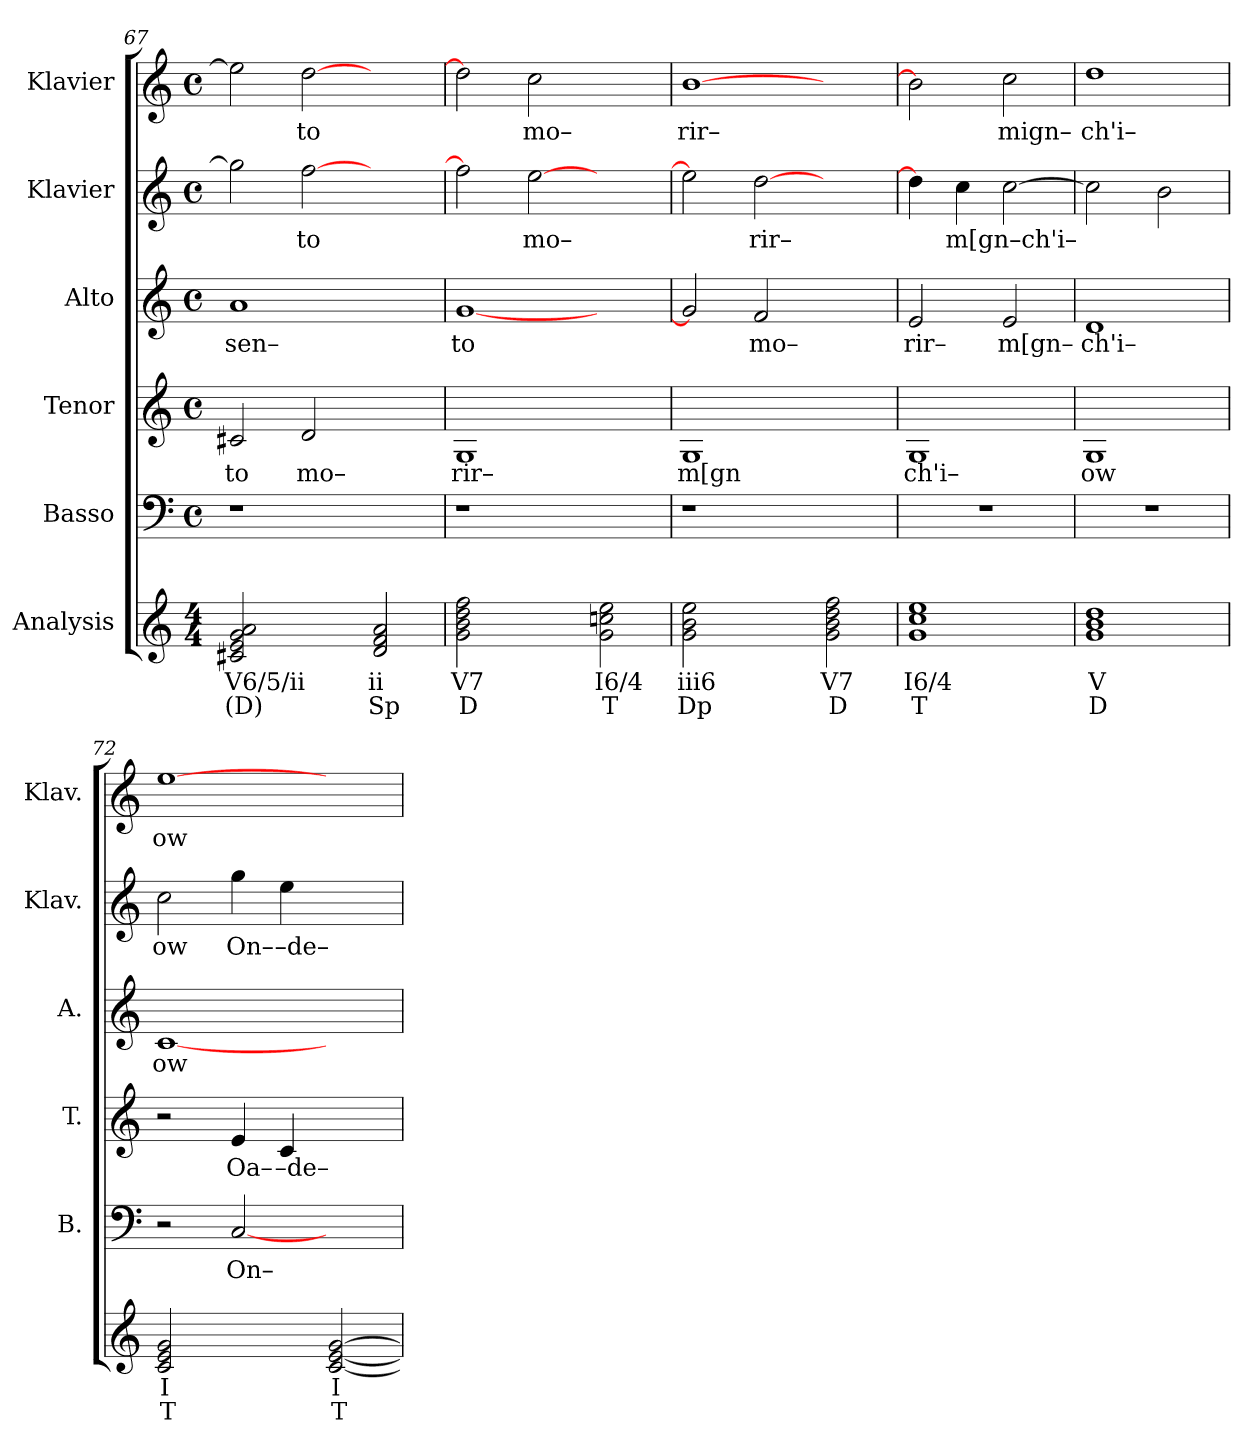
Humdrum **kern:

**kern	**text	**text	**kern	**text	**kern	**text	**kern	**text	**kern	**text	**kern	**text
*part6	*part6	*part6	*part5	*part5	*part4	*part4	*part3	*part3	*part2	*part2	*part1	*part1
*staff6	*staff6	*staff6	*staff5	*staff5	*staff4	*staff4	*staff3	*staff3	*staff2	*staff2	*staff1	*staff1
*I"Analysis	*	*	*I"Basso	*	*I"Tenor	*	*I"Alto	*	*I"Klavier	*	*I"Klavier	*
*	*	*	*I'B.	*	*I'T.	*	*I'A.	*	*I'Klav.	*	*I'Klav.	*
*	*	*	*clefF4	*	*clefG2	*	*clefG2	*	*clefG2	*	*clefG2	*
*k[]	*	*	*k[]	*	*k[]	*	*k[]	*	*k[]	*	*k[]	*
*M4/4	*	*	*M4/4	*	*M4/4	*	*M4/4	*	*M4/4	*	*M4/4	*
*	*	*	*met(c)	*	*met(c)	*	*met(c)	*	*met(c)	*	*met(c)	*
=67	=67	=67	=67	=67	=67	=67	=67	=67	=67	=67	=67	=67
!	!	!	!	!	!	!LO:LY:b	!	!	!	!	!	!
!	!	!	!	!	!	!	!	!LO:LY:b	!	!	!	!
2c#X 2e 2g 2a	V6/5/ii	(D)	1r	.	2c#X/	to	1a	sen–	2gg\]	.	2ee\]	.
!	!	!	!	!	!	!LO:LY:b	!	!	!	!	!	!
!	!	!	!	!	!	!	!	!	!	!LO:LY:b	!	!
!	!	!	!	!	!	!	!	!	!	!	!	!LO:LY:b
2ryy	.	.	.	.	2d/	mo–	.	.	[2ff\	to	[2dd\	to
2d 2f 2a	ii	Sp	2ryy	.	2ryy	.	2ryy	.	2ryy	.	2ryy	.
=68	=68	=68	=68	=68	=68	=68	=68	=68	=68	=68	=68	=68
!	!	!	!	!	!	!LO:LY:b	!	!	!	!	!	!
!	!	!	!	!	!	!	!	!LO:LY:b	!	!	!	!
2g 2b 2dd 2ff	V7	D	1r	.	1G	rir–	[1g	to	2ff\]	.	2dd\]	.
!	!	!	!	!	!	!	!	!	!	!LO:LY:b	!	!
!	!	!	!	!	!	!	!	!	!	!	!	!LO:LY:b
2ryy	.	.	.	.	.	.	.	.	[2ee\	mo–	2cc\	mo–
2g 2ccn 2ee	I6/4	T	2ryy	.	2ryy	.	2ryy	.	2ryy	.	2ryy	.
=69	=69	=69	=69	=69	=69	=69	=69	=69	=69	=69	=69	=69
!	!	!	!	!	!	!LO:LY:b	!	!	!	!	!	!
!	!	!	!	!	!	!	!	!	!	!	!	!LO:LY:b
2g 2b 2ee	iii6	Dp	1r	.	1G	m[gn	2g/]	.	2ee\]	.	[1b	rir–
!	!	!	!	!	!	!	!	!LO:LY:b	!	!	!	!
!	!	!	!	!	!	!	!	!	!	!LO:LY:b	!	!
2ryy	.	.	.	.	.	.	2f/	mo–	[2dd\	rir–	.	.
2g 2b 2dd 2ff	V7	D	2ryy	.	2ryy	.	2ryy	.	2ryy	.	2ryy	.
=70	=70	=70	=70	=70	=70	=70	=70	=70	=70	=70	=70	=70
!	!	!	!	!	!	!LO:LY:b	!	!	!	!	!	!
!	!	!	!	!	!	!	!	!LO:LY:b	!	!	!	!
1g 1cc 1ee	I6/4	T	1r	.	1G	ch'i–	2e/	rir–	4dd\]	.	2b\]	.
!	!	!	!	!	!	!	!	!	!	!LO:LY:b	!	!
.	.	.	.	.	.	.	.	.	4cc\	m[gn–ch'i–	.	.
!	!	!	!	!	!	!	!	!LO:LY:b	!	!	!	!
!	!	!	!	!	!	!	!	!	!	!	!	!LO:LY:b
.	.	.	.	.	.	.	2e/	m[gn–	[2cc\	.	2cc\	mign–
=71	=71	=71	=71	=71	=71	=71	=71	=71	=71	=71	=71	=71
!	!	!	!	!	!	!LO:LY:b	!	!	!	!	!	!
!	!	!	!	!	!	!	!	!LO:LY:b	!	!	!	!
!	!	!	!	!	!	!	!	!	!	!	!	!LO:LY:b
1g 1b 1dd	V	D	1r	.	1G	ow	1d	ch'i–	2cc\]	.	1dd	ch'i–
.	.	.	.	.	.	.	.	.	2b\	.	.	.
=72	=72	=72	=72	=72	=72	=72	=72	=72	=72	=72	=72	=72
!	!	!	!	!	!	!	!	!LO:LY:b	!	!	!	!
!	!	!	!	!	!	!	!	!	!	!LO:LY:b	!	!
!	!	!	!	!	!	!	!	!	!	!	!	!LO:LY:b
2c 2e 2g	I	T	2r	.	2r	.	[1c	ow	2cc\	ow	[1ee	ow
!	!	!	!	!LO:LY:b	!	!	!	!	!	!	!	!
!	!	!	!	!	!	!LO:LY:b	!	!	!	!	!	!
!	!	!	!	!	!	!	!	!	!	!LO:LY:b	!	!
2ryy	.	.	[2C/	On–	4e/	Oa–	.	.	4gg\	On–	.	.
!	!	!	!	!	!	!LO:LY:b	!	!	!	!	!	!
!	!	!	!	!	!	!	!	!	!	!LO:LY:b	!	!
.	.	.	.	.	4c/	–de–	.	.	4ee\	–de–	.	.
[2c [2e [2g	I	T	2ryy	.	2ryy	.	2ryy	.	2ryy	.	2ryy	.
=	=	=	=	=	=	=	=	=	=	=	=	=
*-	*-	*-	*-	*-	*-	*-	*-	*-	*-	*-	*-	*-
